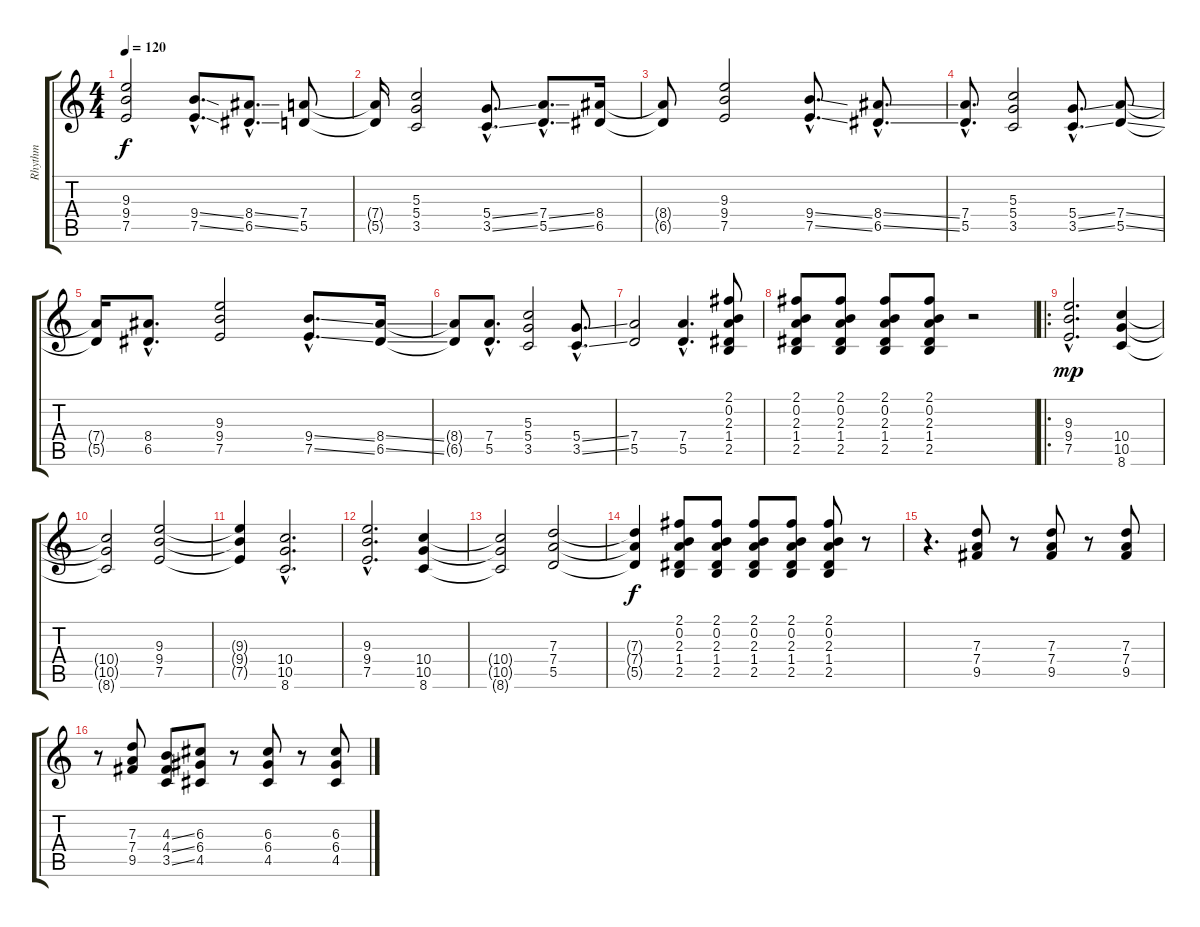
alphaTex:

\track ("Rhythm" "Rhythm") {instrument distortionguitar}
\staff {score tabs}
\tuning (E4 B3 G3 D3 A2 E2) {hide}
\ts (4 4)
\tempo 120
\clef g2
\ks c
(9.3 9.4 7.5).2{dy f instrument distortionguitar} (9.4{ss hac} 7.5{ss hac}).8{d} (8.4{ss hac} 6.5{ss hac}).8{d} (7.4 5.5).8 |
(7.4{t} 5.5{t}).16 (5.3 5.4 3.5).2 (5.4{ss hac} 3.5{ss hac}).8{d} (7.4{ss hac} 5.5{ss hac}).8{d} (8.4 6.5).16 |
(8.4{t} 6.5{t}).8 (9.3 9.4 7.5).2 (9.4{ss hac} 7.5{ss hac}).8{d} (8.4{ss hac} 6.5{ss hac}).8{d} |
(7.4{hac} 5.5{hac}).8{d} (5.3 5.4 3.5).2 (5.4{ss hac} 3.5{ss hac}).8{d} (7.4{ss} 5.5{ss}).8 |
(7.4{t} 5.5{t}).16 (8.4{hac} 6.5{hac}).8{d} (9.3 9.4 7.5).2 (9.4{ss hac} 7.5{ss hac}).8{d} (8.4{ss} 6.5{ss}).16 |
(8.4{t} 6.5{t}).8 (7.4{hac} 5.5{hac}).8{d} (5.3 5.4 3.5).2 (5.4{ss hac} 3.5{ss hac}).8{d} |
(7.4 5.5).2 (7.4{hac} 5.5{hac}).4{d} (2.1 0.2 2.3 1.4 2.5).8 |
(2.1 0.2 2.3 1.4 2.5).8 (2.1 0.2 2.3 1.4 2.5).8 (2.1 0.2 2.3 1.4 2.5).8 (2.1 0.2 2.3 1.4 2.5).8 r.2 |
\ro
(9.3{hac} 9.4{hac} 7.5{hac}).2{d dy mp} (10.4 10.5 8.6).4 |
(10.4{t} 10.5{t} 8.6{t}).2 (9.3 9.4 7.5).2 |
(9.3{t} 9.4{t} 7.5{t}).4 (10.4{hac} 10.5{hac} 8.6{hac}).2{d} |
(9.3{hac} 9.4{hac} 7.5{hac}).2{d} (10.4 10.5 8.6).4 |
(10.4{t} 10.5{t} 8.6{t}).2 (7.3 7.4 5.5).2 |
(7.3{t} 7.4{t} 5.5{t}).4{dy f} (2.1 0.2 2.3 1.4 2.5).8 (2.1 0.2 2.3 1.4 2.5).8 (2.1 0.2 2.3 1.4 2.5).8 (2.1 0.2 2.3 1.4 2.5).8 (2.1 0.2 2.3 1.4 2.5).8 r.8 |
r.4{d} (7.3 7.4 9.5).8 r.8 (7.3 7.4 9.5).8 r.8 (7.3 7.4 9.5).8 |
r.8 (7.3 7.4 9.5).8 (4.3{ss} 4.4{ss} 3.5{ss}).8 (6.3 6.4 4.5).8 r.8 (6.3 6.4 4.5).8 r.8 (6.3 6.4 4.5).8
